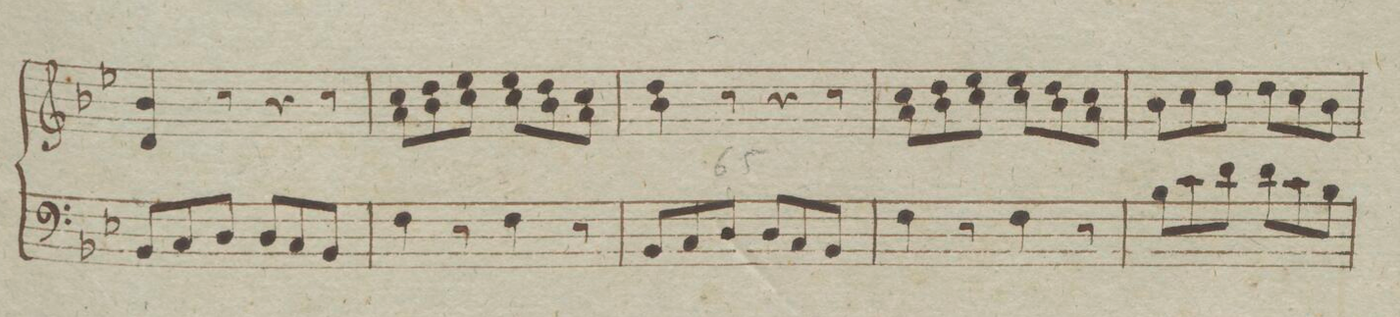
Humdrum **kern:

**kern
*I"Organo.
*clefF4
*k[b-e-]
*met(c)
*M6/8
8BB-/L
8C/
8D/J
8D/L
8C/
8BB-/J
=212
4F\
8r
4F\
8r
=213
8BB-/L
8C/
8D/J
8D/L
8C/
8BB-/J
=214
4F\
8r
4F\
8r
=215
8B-\L
8c\
8d\J
8d\L
8c\
8B-\J
=216
*-
